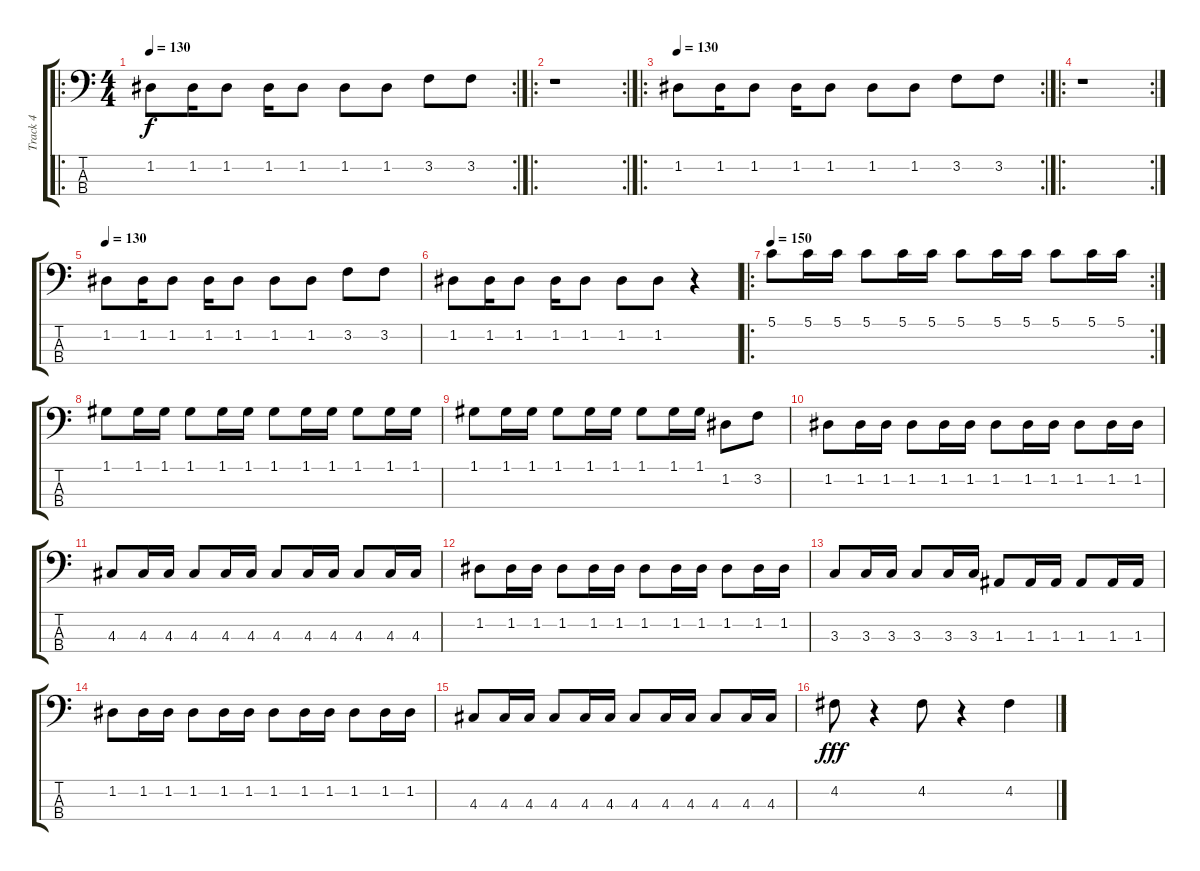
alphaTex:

\track ("Track 4" "Track 4") {instrument electricbassfinger}
\staff {score tabs}
\tuning (G2 D2 A1 E1) {hide}
\ro
\rc 2
\ts (4 4)
\tempo 130
\clef f4
\ks c
1.2.8{dy f} 1.2.16 1.2.8 1.2.16 1.2.8 1.2.8 1.2.8 3.2.8 3.2.8 |
\ro
\rc 2
r.1 |
\ro
\rc 2
\tempo 130
1.2.8 1.2.16 1.2.8 1.2.16 1.2.8 1.2.8 1.2.8 3.2.8 3.2.8 |
\ro
\rc 2
r.1 |
\tempo 130
1.2.8 1.2.16 1.2.8 1.2.16 1.2.8 1.2.8 1.2.8 3.2.8 3.2.8 |
1.2.8 1.2.16 1.2.8 1.2.16 1.2.8 1.2.8 1.2.8 r.4 |
\ro
\rc 2
\tempo 150
5.1.8 5.1.16 5.1.16 5.1.8 5.1.16 5.1.16 5.1.8 5.1.16 5.1.16 5.1.8 5.1.16 5.1.16 |
1.1.8 1.1.16 1.1.16 1.1.8 1.1.16 1.1.16 1.1.8 1.1.16 1.1.16 1.1.8 1.1.16 1.1.16 |
1.1.8 1.1.16 1.1.16 1.1.8 1.1.16 1.1.16 1.1.8 1.1.16 1.1.16 1.2.8 3.2.8 |
1.2.8 1.2.16 1.2.16 1.2.8 1.2.16 1.2.16 1.2.8 1.2.16 1.2.16 1.2.8 1.2.16 1.2.16 |
4.3.8 4.3.16 4.3.16 4.3.8 4.3.16 4.3.16 4.3.8 4.3.16 4.3.16 4.3.8 4.3.16 4.3.16 |
1.2.8 1.2.16 1.2.16 1.2.8 1.2.16 1.2.16 1.2.8 1.2.16 1.2.16 1.2.8 1.2.16 1.2.16 |
3.3.8 3.3.16 3.3.16 3.3.8 3.3.16 3.3.16 1.3.8 1.3.16 1.3.16 1.3.8 1.3.16 1.3.16 |
1.2.8{volume 13} 1.2.16 1.2.16 1.2.8 1.2.16 1.2.16 1.2.8 1.2.16 1.2.16 1.2.8 1.2.16 1.2.16 |
4.3.8 4.3.16 4.3.16 4.3.8 4.3.16 4.3.16 4.3.8 4.3.16 4.3.16 4.3.8 4.3.16 4.3.16 |
4.2.8{dy fff} r.4 4.2.8 r.4 4.2.4
